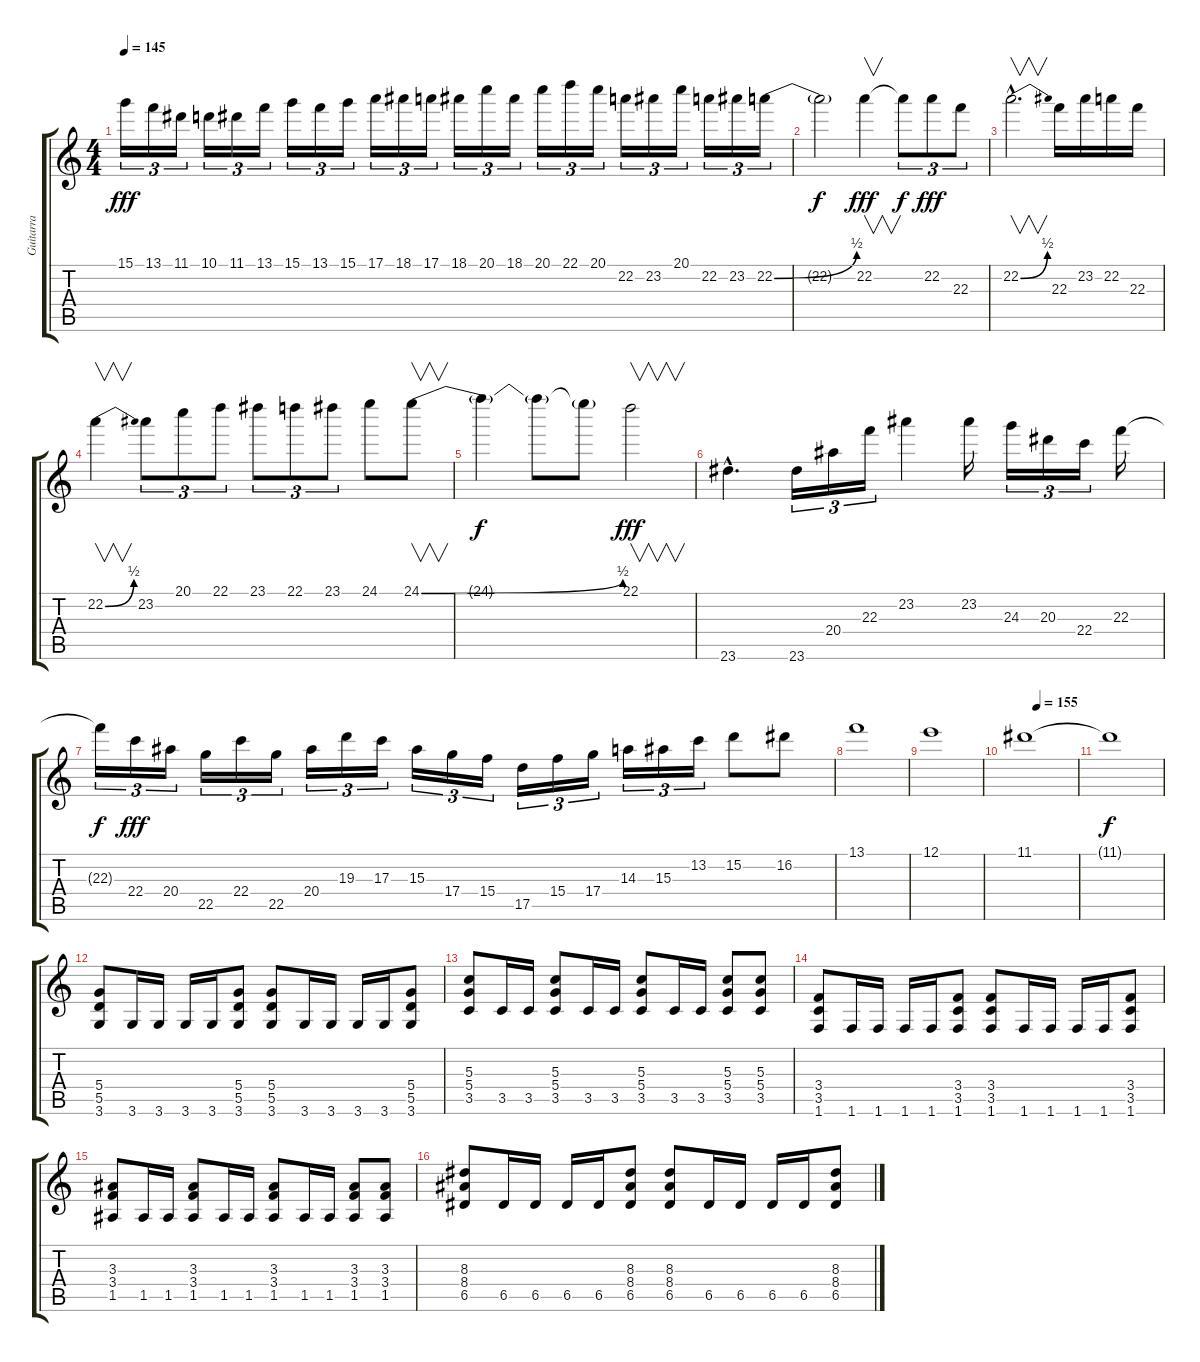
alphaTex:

\track ("Guitarra" "Guitarra") {instrument overdrivenguitar}
\staff {score tabs}
\tuning (E4 B3 G3 D3 A2 E2) {hide}
\ts (4 4)
\tempo 145
\clef g2
\ks c
15.1.16{tu (3 2) dy fff} 13.1.16{tu (3 2)} 11.1.16{tu (3 2)} 10.1.16{tu (3 2)} 11.1.16{tu (3 2)} 13.1.16{tu (3 2)} 15.1.16{tu (3 2)} 13.1.16{tu (3 2)} 15.1.16{tu (3 2)} 17.1.16{tu (3 2)} 18.1.16{tu (3 2)} 17.1.16{tu (3 2)} 18.1.16{tu (3 2)} 20.1.16{tu (3 2)} 18.1.16{tu (3 2)} 20.1.16{tu (3 2)} 22.1.16{tu (3 2)} 20.1.16{tu (3 2)} 22.2.16{tu (3 2)} 23.2.16{tu (3 2)} 20.1.16{tu (3 2)} 22.2.16{tu (3 2)} 23.2.16{tu (3 2)} 22.2{be (bend 0 0 60 2)}.16{tu (3 2)} |
22.2{t}.2{dy f} 22.2.4{v dy fff} 22.2{t}.8{tu (3 2) dy f} 22.2.8{tu (3 2) dy fff} 22.3.8{tu (3 2)} |
22.2{be (bend 0 0 60 2) hac}.2{v d} 22.3.16 23.2.16 22.2.16 22.3.16 |
22.2{be (bend 0 0 60 2)}.4{v} 23.2.8{tu (3 2)} 20.1.8{tu (3 2)} 22.1.8{tu (3 2)} 23.1.8{tu (3 2)} 22.1.8{tu (3 2)} 23.1.8{tu (3 2)} 24.1.8 24.1{be (bend 0 0 60 2)}.8{v} |
24.1{t}.4{dy f} 24.1{t}.8 24.1{t}.8 22.1.2{v dy fff} |
23.6{hac}.4{d} 23.6.16{tu (3 2)} 20.4.16{tu (3 2)} 22.3.16{tu (3 2)} 23.2.4 23.2.16 24.3.16{tu (3 2)} 20.3.16{tu (3 2)} 22.4.16{tu (3 2)} 22.3.16 |
22.3{t}.16{tu (3 2) dy f} 22.4.16{tu (3 2) dy fff} 20.4.16{tu (3 2)} 22.5.16{tu (3 2)} 22.4.16{tu (3 2)} 22.5.16{tu (3 2)} 20.4.16{tu (3 2)} 19.3.16{tu (3 2)} 17.3.16{tu (3 2)} 15.3.16{tu (3 2)} 17.4.16{tu (3 2)} 15.4.16{tu (3 2)} 17.5.16{tu (3 2)} 15.4.16{tu (3 2)} 17.4.16{tu (3 2)} 14.3.16{tu (3 2)} 15.3.16{tu (3 2)} 13.2.16{tu (3 2)} 15.2.8 16.2.8 |
13.1.1 |
12.1.1 |
\tempo (155 0.25)
11.1.1 |
11.1{t}.1{dy f} |
(5.4 5.5 3.6).8 3.6.16 3.6.16 3.6.16 3.6.16 (5.4 5.5 3.6).8 (5.4 5.5 3.6).8 3.6.16 3.6.16 3.6.16 3.6.16 (5.4 5.5 3.6).8 |
(5.3 5.4 3.5).8 3.5.16 3.5.16 (5.3 5.4 3.5).8 3.5.16 3.5.16 (5.3 5.4 3.5).8 3.5.16 3.5.16 (5.3 5.4 3.5).8 (5.3 5.4 3.5).8 |
(3.4 3.5 1.6).8 1.6.16 1.6.16 1.6.16 1.6.16 (3.4 3.5 1.6).8 (3.4 3.5 1.6).8 1.6.16 1.6.16 1.6.16 1.6.16 (3.4 3.5 1.6).8 |
(3.3 3.4 1.5).8 1.5.16 1.5.16 (3.3 3.4 1.5).8 1.5.16 1.5.16 (3.3 3.4 1.5).8 1.5.16 1.5.16 (3.3 3.4 1.5).8 (3.3 3.4 1.5).8 |
(8.3 8.4 6.5).8 6.5.16 6.5.16 6.5.16 6.5.16 (8.3 8.4 6.5).8 (8.3 8.4 6.5).8 6.5.16 6.5.16 6.5.16 6.5.16 (8.3 8.4 6.5).8
